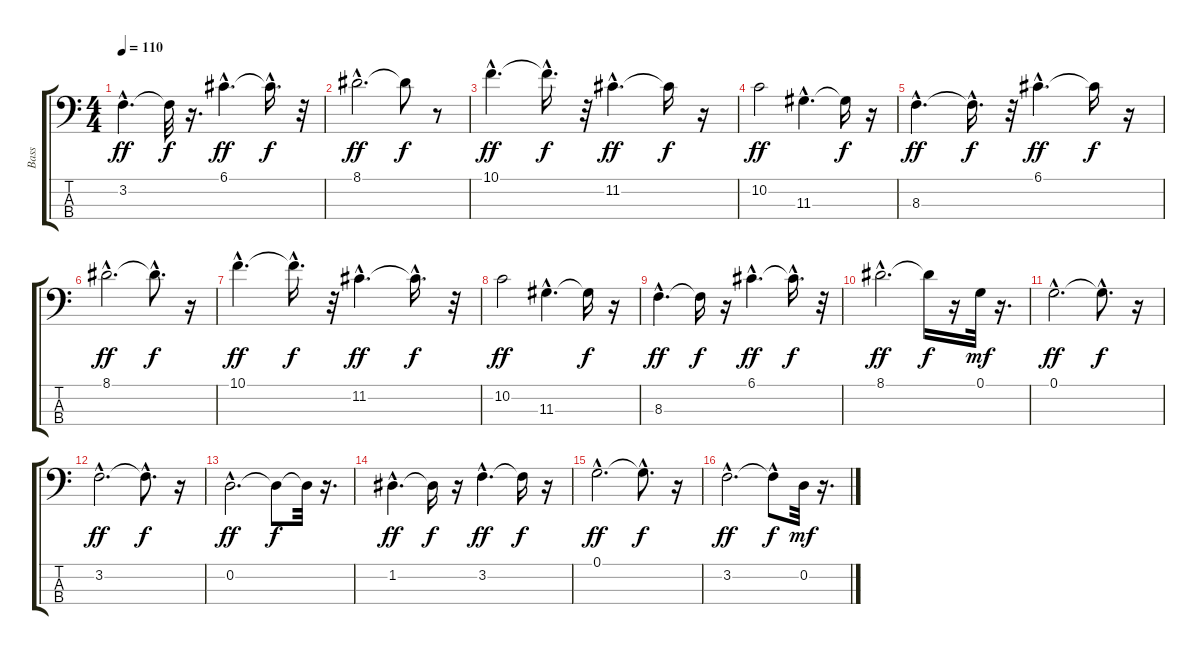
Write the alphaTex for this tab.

\track ("Bass" "Bass") {instrument electricbassfinger}
\staff {score tabs}
\tuning (G2 D2 A1 E1) {hide}
\ts (4 4)
\tempo 110
\clef f4
\ks c
3.2{hac}.4{d dy ff} 3.2{t}.32{dy f} r.16{d} 6.1{hac}.4{d dy ff} 6.1{hac t}.16{d dy f} r.32 |
8.1{hac}.2{d dy ff} 8.1{t}.8{dy f} r.8 |
10.1{hac}.4{d dy ff} 10.1{hac t}.16{d dy f} r.32 11.2{hac}.4{d dy ff} 11.2{t}.16{dy f} r.16 |
10.2.2{dy ff} 11.3{hac}.4{d} 11.3{t}.16{dy f} r.16 |
8.3{hac}.4{d dy ff} 8.3{hac t}.16{d dy f} r.32 6.1{hac}.4{d dy ff} 6.1{t}.16{dy f} r.16 |
8.1{hac}.2{d dy ff} 8.1{hac t}.8{d dy f} r.16 |
10.1{hac}.4{d dy ff} 10.1{hac t}.16{d dy f} r.32 11.2{hac}.4{d dy ff} 11.2{hac t}.16{d dy f} r.32 |
10.2.2{dy ff} 11.3{hac}.4{d} 11.3{t}.16{dy f} r.16 |
8.3{hac}.4{d dy ff} 8.3{t}.16{dy f} r.16 6.1{hac}.4{d dy ff} 6.1{hac t}.16{d dy f} r.32 |
8.1{hac}.2{d dy ff} 8.1{t}.16{dy f} r.16 0.1.32{dy mf} r.16{d} |
0.1{hac}.2{d dy ff} 0.1{hac t}.8{d dy f} r.16 |
3.2{hac}.2{d dy ff} 3.2{hac t}.8{d dy f} r.16 |
0.2{hac}.2{d dy ff} 0.2{t}.8{dy f} 0.2{t}.32 r.16{d} |
1.2{hac}.4{d dy ff} 1.2{t}.16{dy f} r.16 3.2{hac}.4{d dy ff} 3.2{t}.16{dy f} r.16 |
0.1{hac}.2{d dy ff} 0.1{hac t}.8{d dy f} r.16 |
3.2{hac}.2{d dy ff} 3.2{hac t}.8{dy f} 0.2.32{dy mf} r.16{d}
